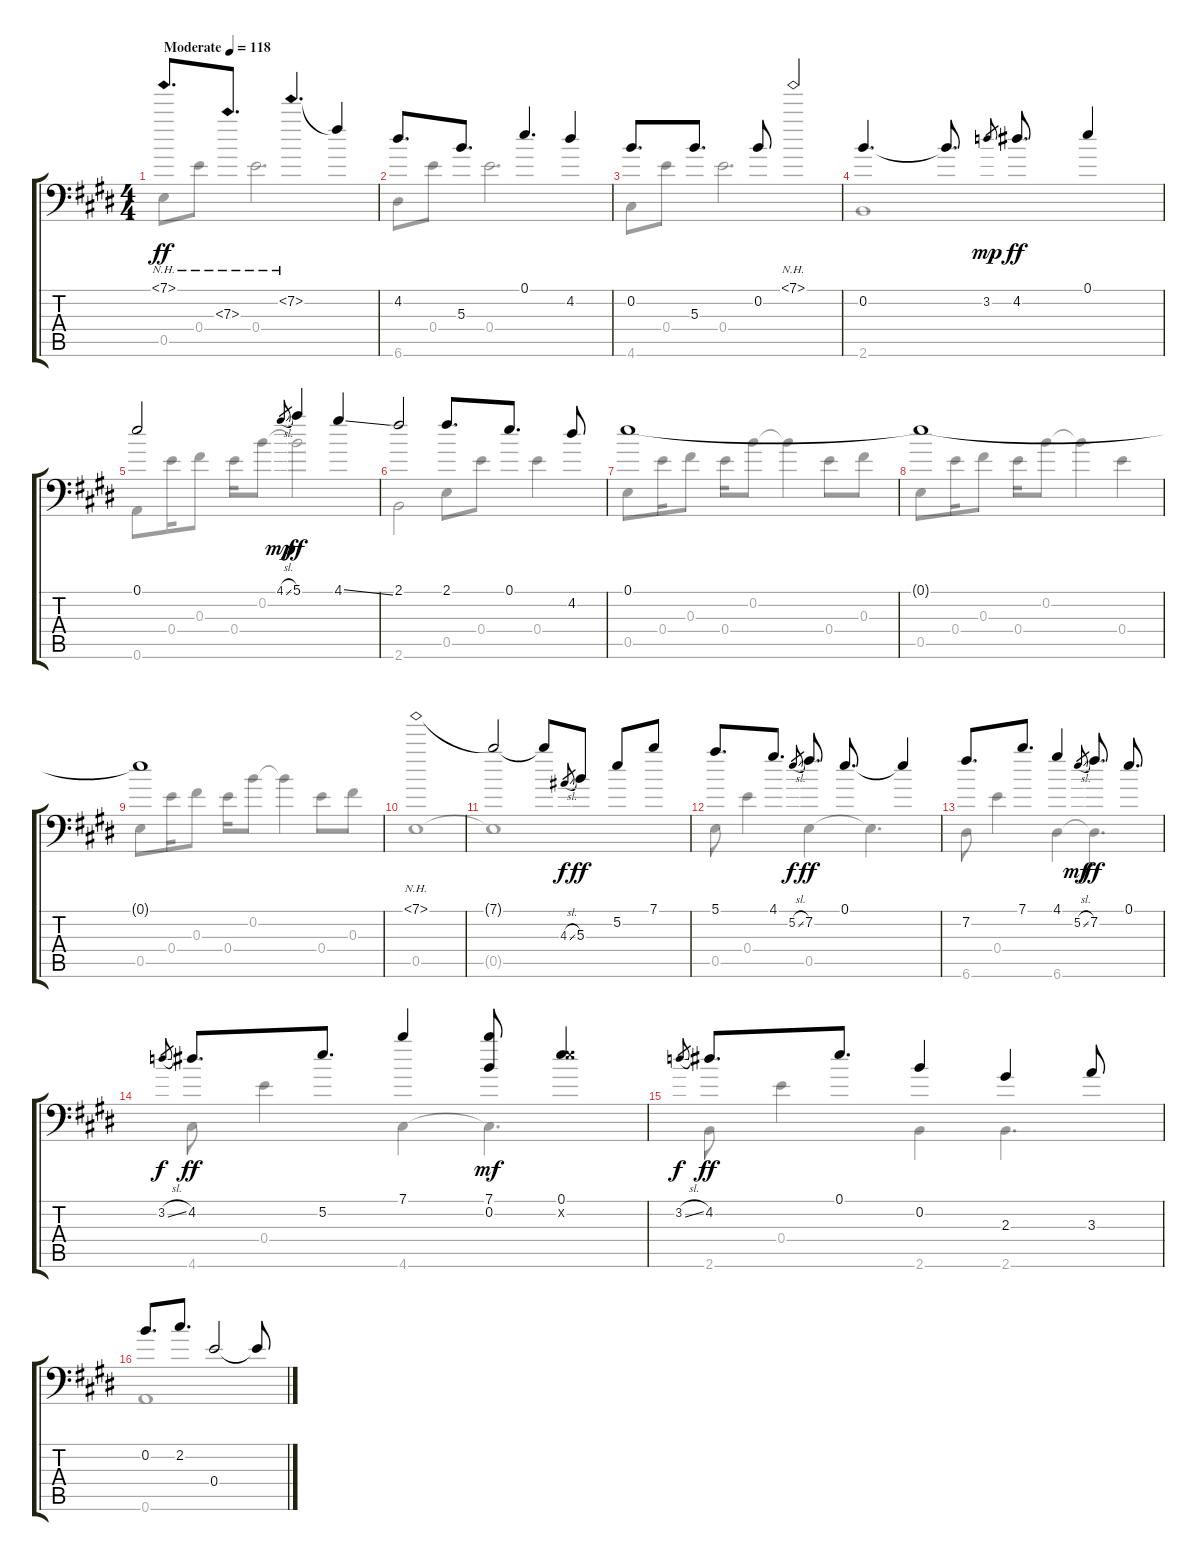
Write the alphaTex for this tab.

\track "" {instrument acousticguitarsteel}
\staff {score tabs}
\tuning (E4 B3 Gb3 E3 E2 A1) {hide}
\voice
\ts (4 4)
\tempo (118 "Moderate")
\clef f4
\ks e
7.1{nh}.8{d dy ff instrument acousticguitarsteel} 7.3{nh}.8{d} 7.2{nh}.4{d} 7.2{t}.4 |
4.2.8{d} 5.3.8{d} 0.1.4{d} 4.2.4 |
0.2.8{d} 5.3.8{d} 0.2.8 7.1{nh}.2 |
0.2.4{d} 0.2{t}.8{d} 3.2.8{gr dy mp} 4.2.8{d dy ff} 0.1.4 |
0.1.2 4.1{sl}.8{gr dy mp} 5.1.4{dy ff} 4.1{ss}.4 |
2.1.2 2.1.8{d} 0.1.8{d} 4.2.8 |
0.1.1 |
0.1{t}.1 |
0.1{t}.1 |
7.1{nh}.1 |
7.1{t}.2 7.1{t}.8 4.3{sl}.8{gr dy f} 5.3.8{dy ff} 5.2.8 7.1.8 |
5.1.8{d} 4.1.8{d} 5.2{sl}.8{gr dy f} 7.2.8{d dy ff} 0.1.8{d} 0.1{t}.4 |
7.2.8{d} 7.1.8{d} 4.1.4 5.2{sl}.8{gr dy mf} 7.2.8{d dy ff} 0.1.8{d} |
3.2{sl}.8{gr dy f} 4.2.8{d dy ff} 5.2.8{d} 7.1.4 (7.1 0.2).8{dy mf} (0.1 5.2{x}).4 |
3.2{sl}.8{gr dy f} 4.2.8{d dy ff} 0.1.8{d} 0.2.4 2.3.4 3.3.8 |
0.2.8{d} 2.2.8{d} 0.4.2 0.4{t}.8
\voice
\clef f4
\ottava regular
\simile none
\ks e
0.5.8{dy ff} 0.4.8 0.4.2{d} |
6.6.8 0.4.8 0.4.2{d} |
4.6.8 0.4.8 0.4.2{d} |
2.6.1 |
0.6.8 0.4.16 0.3.8 0.4.16 0.2.8 0.2{t}.2 |
2.6.2 0.5.8 0.4.8 0.4.4 |
0.5.8 0.4.16 0.3.8 0.4.16 0.2.8 0.2{t}.4 0.4.8 0.3.8 |
0.5.8 0.4.16 0.3.8 0.4.16 0.2.8 0.2{t}.4 0.4.4 |
0.5.8 0.4.16 0.3.8 0.4.16 0.2.8 0.2{t}.4 0.4.8 0.3.8 |
0.5.1 |
0.5{t}.1 |
0.5.8 0.4.4 0.5.4 0.5{t}.4{d} |
6.6.8 0.4.4 6.6.4 6.6{t}.4{d} |
4.6.8 0.4.4 4.6.4 4.6{t}.4{d} |
2.6.8 0.4.4 2.6.4 2.6.4{d} |
0.6.1
